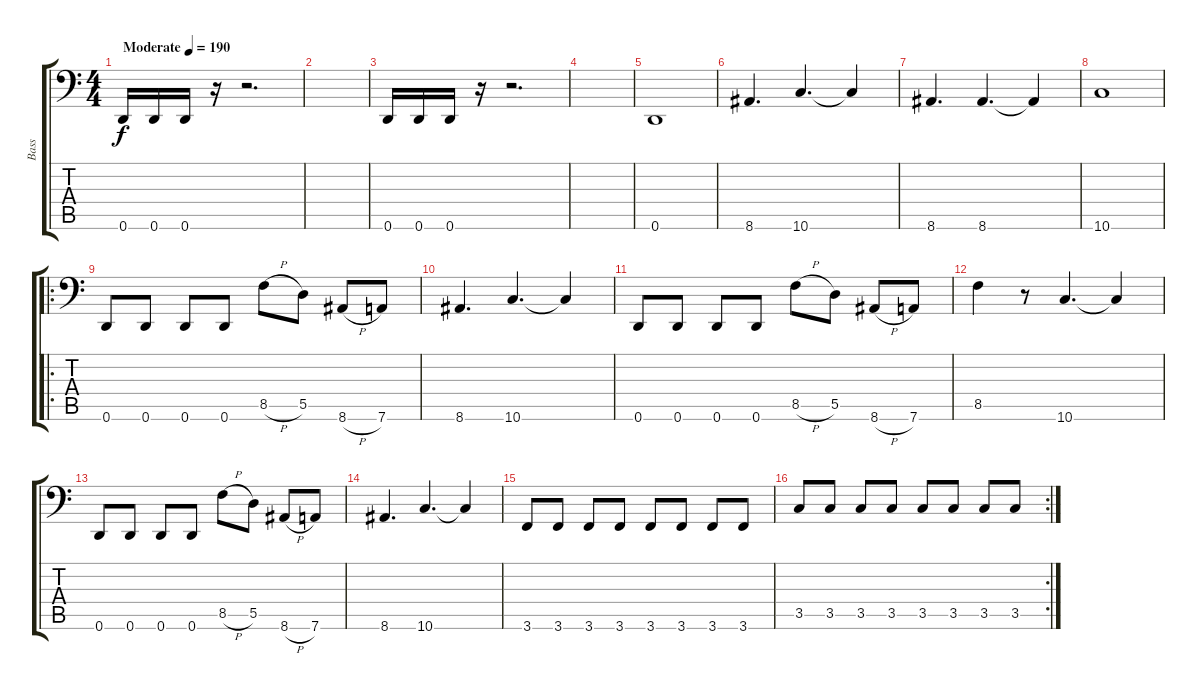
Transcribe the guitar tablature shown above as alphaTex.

\track ("Bass" "Bass") {instrument electricbasspick}
\staff {score tabs}
\tuning (E3 B2 G2 D2 A1 D1) {hide}
\ts (4 4)
\tempo (190 "Moderate")
\clef f4
\ks c
0.6.16{dy f instrument electricbasspick} 0.6.16 0.6.16 r.16 r.2{d} |
|
0.6.16 0.6.16 0.6.16 r.16 r.2{d} |
|
0.6.1 |
8.6.4{d} 10.6.4{d} 10.6{t}.4 |
8.6.4{d} 8.6.4{d} 8.6{t}.4 |
10.6.1 |
\ro
0.6.8 0.6.8 0.6.8 0.6.8 8.5{h}.8 5.5.8 8.6{h}.8 7.6.8 |
8.6.4{d} 10.6.4{d} 10.6{t}.4 |
0.6.8 0.6.8 0.6.8 0.6.8 8.5{h}.8 5.5.8 8.6{h}.8 7.6.8 |
8.5.4 r.8 10.6.4{d} 10.6{t}.4 |
0.6.8 0.6.8 0.6.8 0.6.8 8.5{h}.8 5.5.8 8.6{h}.8 7.6.8 |
8.6.4{d} 10.6.4{d} 10.6{t}.4 |
3.6.8 3.6.8 3.6.8 3.6.8 3.6.8 3.6.8 3.6.8 3.6.8 |
\rc 2
3.5.8 3.5.8 3.5.8 3.5.8 3.5.8 3.5.8 3.5.8 3.5.8
